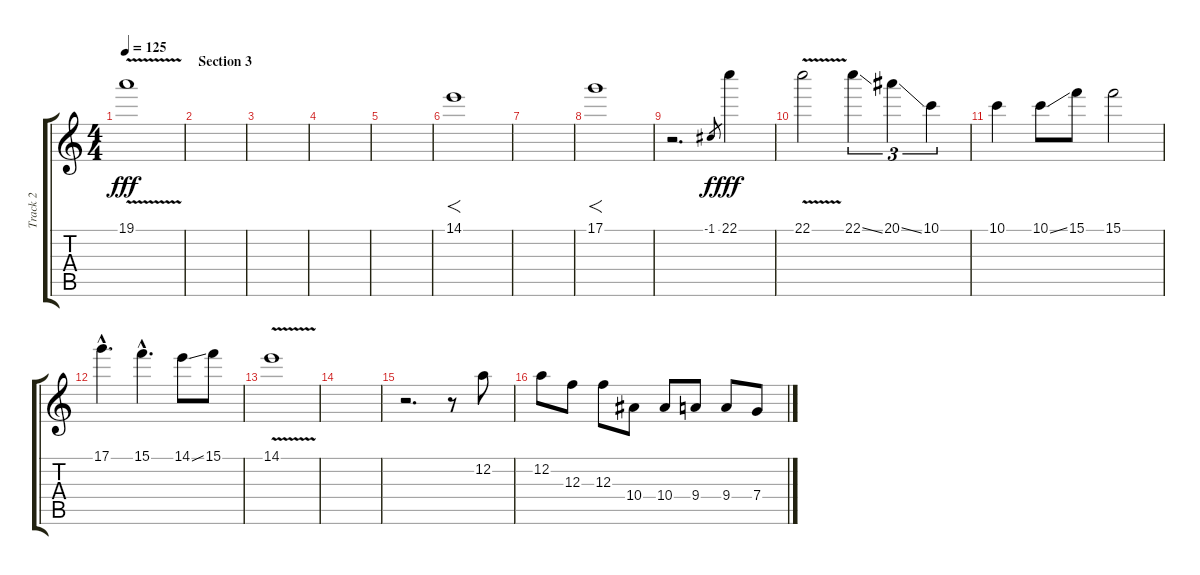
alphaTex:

\track ("Track 2" "Track 2") {instrument overdrivenguitar}
\staff {score tabs}
\tuning (D4 A3 F3 C3 G2 D2) {hide}
\ts (4 4)
\tempo 125
\clef g2
\ks c
19.1{v}.1{dy fff} |
\section ("" "Section 3")
|
|
|
|
14.1.1{f} |
|
17.1.1{f} |
r.2{d} -1.1.8{gr dy f} 22.1.4{dy fff} |
22.1{v}.2 22.1{ss}.4{tu (3 2)} 20.1{ss}.4{tu (3 2)} 10.1.4{tu (3 2)} |
10.1.4 10.1{ss}.8 15.1.8 15.1.2 |
17.1{hac}.4{d} 15.1{hac}.4{d} 14.1{ss}.8 15.1.8 |
14.1{v}.1 |
|
r.2{d} r.8 12.2.8 |
12.2.8 12.3.8 12.3.8 10.4.8 10.4.8 9.4.8 9.4.8 7.4.8
